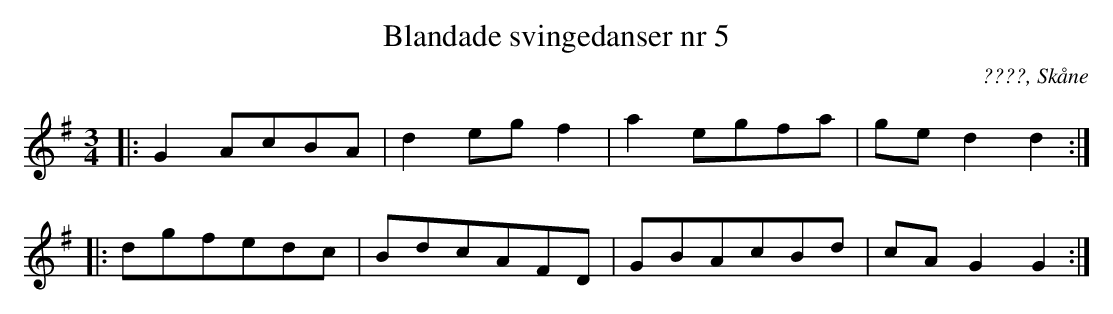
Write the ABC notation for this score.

X:1
T:Blandade svingedanser nr 5
T:
O:????, Skåne
M:3/4
L:1/8
Q:108
K:G
|: G2 AcBA | d2 eg f2 | a2 egfa | ge d2 d2 :|
|: dgfedc | #Bd#cAFD | GBAcBd | cA G2 G2 :|
